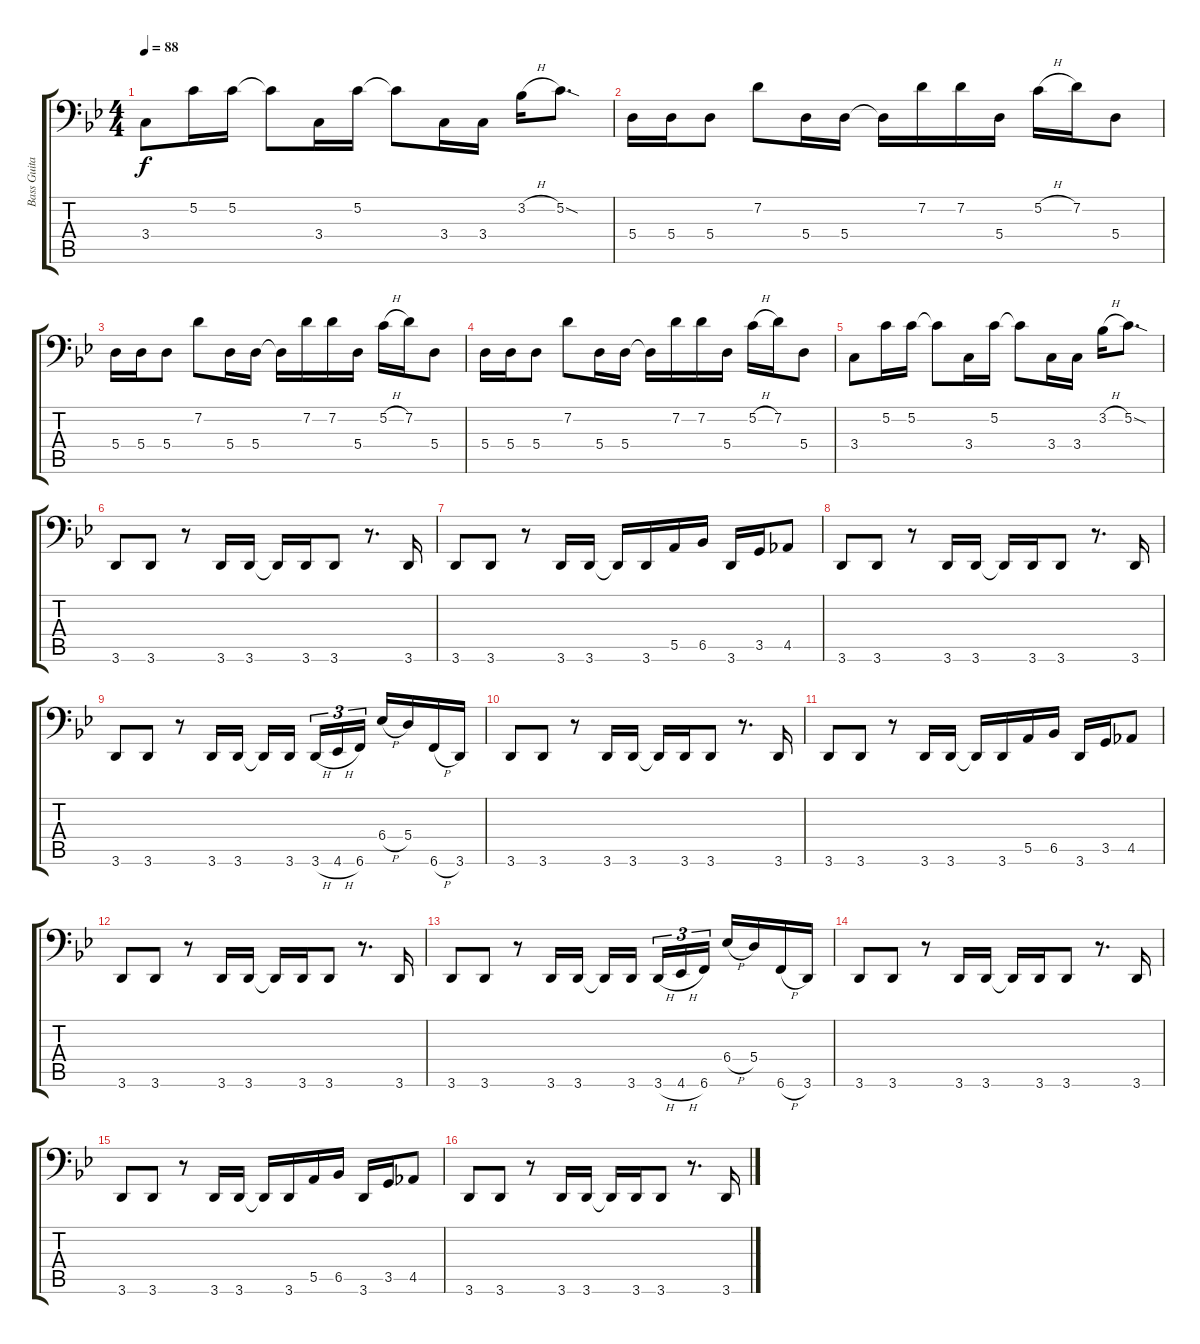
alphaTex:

\track ("Bass Guitar - John Myung" "Bass Guita") {instrument distortionguitar}
\staff {score tabs}
\tuning (C3 G2 D2 A1 E1 B0) {hide}
\ts (4 4)
\tempo 88
\clef f4
\ks bb
3.4.8{dy f} 5.2.16 5.2.16 5.2{t}.8 3.4.16 5.2.16 5.2{t}.8 3.4.16 3.4.16 3.2{h}.16 5.2{sod}.8{d} |
5.4.16 5.4.16 5.4.8 7.2.8 5.4.16 5.4.16 5.4{t}.16 7.2.16 7.2.16 5.4.16 5.2{h}.16 7.2.16 5.4.8 |
5.4.16 5.4.16 5.4.8 7.2.8 5.4.16 5.4.16 5.4{t}.16 7.2.16 7.2.16 5.4.16 5.2{h}.16 7.2.16 5.4.8 |
5.4.16 5.4.16 5.4.8 7.2.8 5.4.16 5.4.16 5.4{t}.16 7.2.16 7.2.16 5.4.16 5.2{h}.16 7.2.16 5.4.8 |
3.4.8 5.2.16 5.2.16 5.2{t}.8 3.4.16 5.2.16 5.2{t}.8 3.4.16 3.4.16 3.2{h}.16 5.2{sod}.8{d} |
3.6.8 3.6.8 r.8 3.6.16 3.6.16 3.6{t}.16 3.6.16 3.6.8 r.8{d} 3.6.16 |
3.6.8 3.6.8 r.8 3.6.16 3.6.16 3.6{t}.16 3.6.16 5.5.16 6.5.16 3.6.16 3.5.16 4.5.8 |
3.6.8 3.6.8 r.8 3.6.16 3.6.16 3.6{t}.16 3.6.16 3.6.8 r.8{d} 3.6.16 |
3.6.8 3.6.8 r.8 3.6.16 3.6.16 3.6{t}.16 3.6.16{beam splitsecondary} 3.6{h}.16{tu (3 2)} 4.6{h}.16{tu (3 2)} 6.6.16{tu (3 2)} 6.4{h}.16 5.4.16 6.6{h}.16 3.6.16 |
3.6.8 3.6.8 r.8 3.6.16 3.6.16 3.6{t}.16 3.6.16 3.6.8 r.8{d} 3.6.16 |
3.6.8 3.6.8 r.8 3.6.16 3.6.16 3.6{t}.16 3.6.16 5.5.16 6.5.16 3.6.16 3.5.16 4.5.8 |
3.6.8 3.6.8 r.8 3.6.16 3.6.16 3.6{t}.16 3.6.16 3.6.8 r.8{d} 3.6.16 |
3.6.8 3.6.8 r.8 3.6.16 3.6.16 3.6{t}.16 3.6.16{beam splitsecondary} 3.6{h}.16{tu (3 2)} 4.6{h}.16{tu (3 2)} 6.6.16{tu (3 2)} 6.4{h}.16 5.4.16 6.6{h}.16 3.6.16 |
3.6.8 3.6.8 r.8 3.6.16 3.6.16 3.6{t}.16 3.6.16 3.6.8 r.8{d} 3.6.16 |
3.6.8 3.6.8 r.8 3.6.16 3.6.16 3.6{t}.16 3.6.16 5.5.16 6.5.16 3.6.16 3.5.16 4.5.8 |
3.6.8 3.6.8 r.8 3.6.16 3.6.16 3.6{t}.16 3.6.16 3.6.8 r.8{d} 3.6.16
